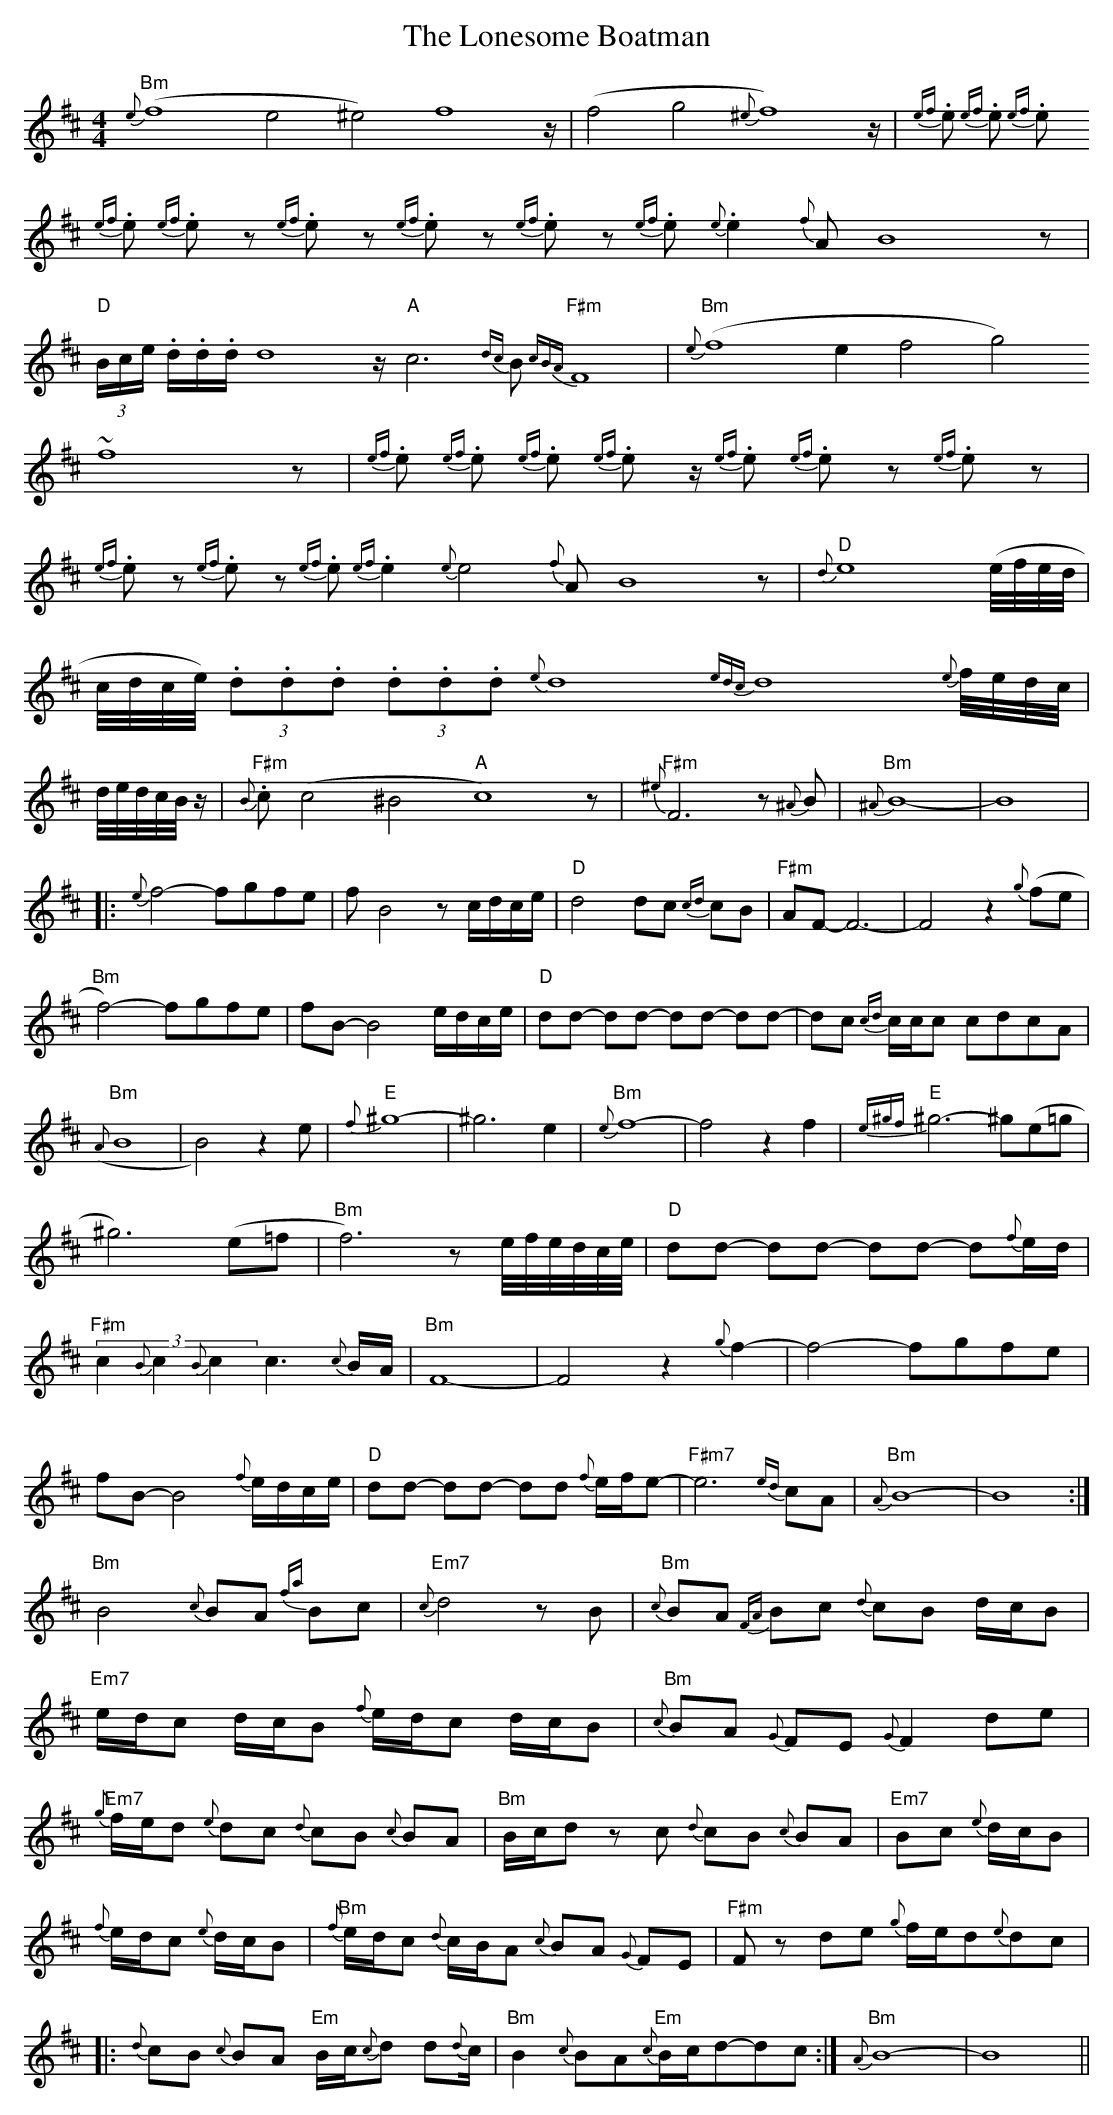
X:1
T: The Lonesome Boatman
M: 4/4
L: 1/8
K: Bmin
{e}"Bm"(f8 e4 ^e4) f8 z/|(f4 g4 {^e}f8) z/|{ef}.e {ef}.e {ef}.e
{ef}.e {ef}.e z {ef}.e z {ef}.e z {ef}.e z {ef}.e {e}.e2 {f}A B8 z|
"D"(3B/c/e/ .d/.d/.d/ d8 z/ "A"c6 {dc}B "F#m"{cBA}F8|"Bm"{e}(f8 e2 f4 g4)
~f8 z|{ef}.e {ef}.e {ef}.e {ef}.e z/ {ef}.e {ef}.e z {ef}.e z|
{ef}.e z {ef}.e z {ef}.e {ef}.e2 {e}e4 {f}A B8 z|"D"{d}e8 (e/4f/4e/4d/4|
c/4d/4c/4e/4) (3.d.d.d (3.d.d.d {e}d8 {edc}d8 {e}f/4e/4d/4c/4|
d/4e/4d/4c/4B/4 z/|"F#m"{B}.c (c4 ^B4 "A"c8) z|"F#m"{^e}F6 z {^A}B|"Bm"{^A}B8-|B8|
|:{e}f4-fgfe|f B4 zc/d/c/e/|"D"d4 dc {cd}cB|"F#m"AF-F6-|F4 z2 {g}(fe|
"Bm"f4)-fgfe|fB-B4 e/d/c/e/|"D"dd- dd- dd- dd-|dc {cd}c/c/c cdcA|
"Bm"({A}B8|B4) z2 e|"E"{f}^g8-|^g6 e2|"Bm"{e}f8-|f4 z2f2|"E"{e^gf}^g6-^g(e=g|
^g6) (e=f|"Bm"f6) ze/4f/4e/4d/4c/4e/4|"D"dd- dd- dd- d{f}e/d/|
"F#m"(3c2{B}c2{B}c2 c3 {c}B/A/|"Bm"F8-|F4 z2 {g}f2-|f4-fgfe|
fB-B4 {f}e/d/c/e/|"D"dd- dd- dd {f}e/f/e-|"F#m7"e6 {ed}cA| "Bm"{A}B8-|B8:|
"Bm"B4 {c}BA {fa}Bc|"Em7"{c}d4 z B|"Bm"{c}BA {FA}Bc {d}cB d/c/B|
"Em7"e/d/c d/c/B {f}e/d/c d/c/B|"Bm"{c}BA {G}FE {G}F2 de|
"Em7"{g}f/e/d {e}dc {d}cB {c}BA|"Bm"B/c/d z c {d}cB {c}BA|"Em7"Bc {e}d/c/B|
{f}e/d/c {e}d/c/B|"Bm"{f}e/d/c {d}c/B/A {c}BA {G}FE|"F#m"F z de {g}f/e/d{e}dc|
|:{d}cB {c}BA "Em"B/c/{c}d d{d}c/|"Bm"B2 {c}BA"Em"{c}B/c/d-dc:|"Bm"{A}B8-|B8||
